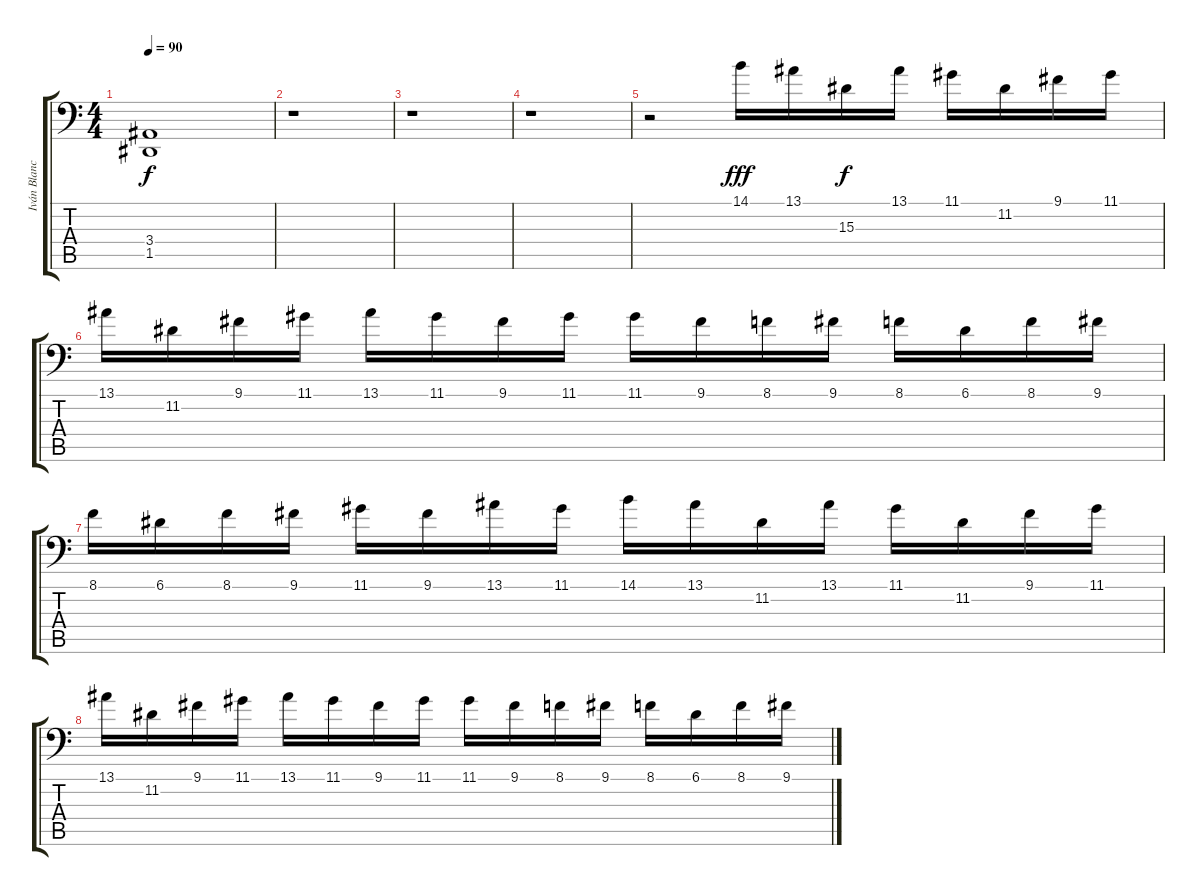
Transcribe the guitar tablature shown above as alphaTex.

\track ("Iván Blanco (III)" "Iván Blanc") {instrument acousticgrandpiano}
\staff {score tabs}
\tuning (A3 E3 C3 G2 D2 A1) {hide}
\ts (4 4)
\tempo 90
\clef f4
\ks c
(3.4{t} 1.5{t}).1{dy f} |
r.1 |
r.1 |
r.1 |
r.2 14.1.16{dy fff volume 13 instrument stringensemble1} 13.1.16 15.3.16{dy f} 13.1.16 11.1.16 11.2.16 9.1.16 11.1.16 |
13.1.16 11.2.16 9.1.16 11.1.16 13.1.16 11.1.16 9.1.16 11.1.16 11.1.16 9.1.16 8.1.16 9.1.16 8.1.16 6.1.16 8.1.16 9.1.16 |
8.1.16 6.1.16 8.1.16 9.1.16 11.1.16 9.1.16 13.1.16 11.1.16 14.1.16 13.1.16 11.2.16 13.1.16 11.1.16 11.2.16 9.1.16 11.1.16 |
13.1.16 11.2.16 9.1.16 11.1.16 13.1.16 11.1.16 9.1.16 11.1.16 11.1.16 9.1.16 8.1.16 9.1.16 8.1.16 6.1.16 8.1.16 9.1.16
